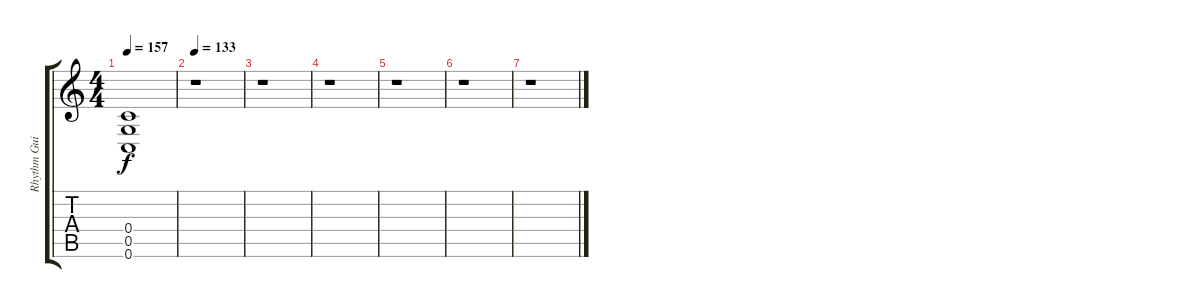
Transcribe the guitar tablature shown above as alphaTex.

\track ("Rhythm Guitar 1" "Rhythm Gui") {instrument distortionguitar}
\staff {score tabs}
\tuning (D4 A3 F3 C3 G2 C2) {hide}
\ts (4 4)
\tempo 157
\clef g2
\ks c
(0.4{t} 0.5{t} 0.6{t}).1{dy f} |
\tempo 133
r.1 |
r.1 |
r.1 |
r.1 |
r.1 |
r.1
